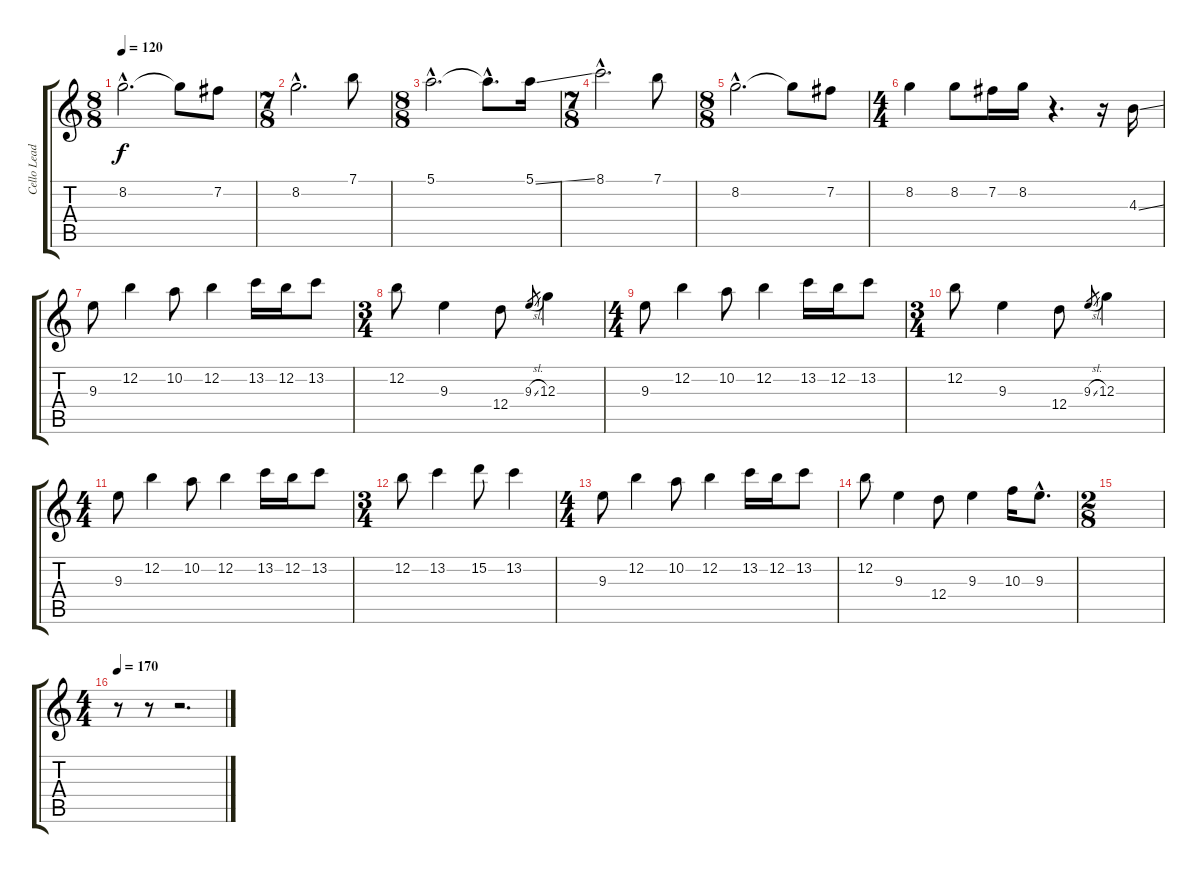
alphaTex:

\track ("Cello Lead (Solo)" "Cello Lead") {instrument distortionguitar}
\staff {score tabs}
\tuning (E4 B3 G3 D3 A2 D2) {hide}
\ts (8 8)
\tempo 120
\clef g2
\ks c
8.2{hac}.2{d dy f} 8.2{t}.8 7.2.8 |
\ts (7 8)
8.2{hac}.2{d} 7.1.8 |
\ts (8 8)
5.1{hac}.2{d} 5.1{hac t}.8{d} 5.1{ss}.16 |
\ts (7 8)
8.1{hac}.2{d} 7.1.8 |
\ts (8 8)
8.2{hac}.2{d} 8.2{t}.8 7.2.8 |
\ts (4 4)
8.2.4 8.2.8 7.2.16 8.2.16 r.4{d} r.16 4.3{ss}.16 |
9.3.8 12.2.4 10.2.8 12.2.4 13.2.16 12.2.16 13.2.8 |
\ts (3 4)
12.2.8 9.3.4 12.4.8 9.3{sl}.8{gr} 12.3.4 |
\ts (4 4)
9.3.8 12.2.4 10.2.8 12.2.4 13.2.16 12.2.16 13.2.8 |
\ts (3 4)
12.2.8 9.3.4 12.4.8 9.3{sl}.8{gr} 12.3.4 |
\ts (4 4)
9.3.8 12.2.4 10.2.8 12.2.4 13.2.16 12.2.16 13.2.8 |
\ts (3 4)
12.2.8 13.2.4 15.2.8 13.2.4 |
\ts (4 4)
9.3.8 12.2.4 10.2.8 12.2.4 13.2.16 12.2.16 13.2.8 |
12.2.8 9.3.4 12.4.8 9.3.4 10.3.16 9.3{hac}.8{d} |
\ts (2 8)
|
\ts (4 4)
\tempo 170
r.8 r.8 r.2{d}
